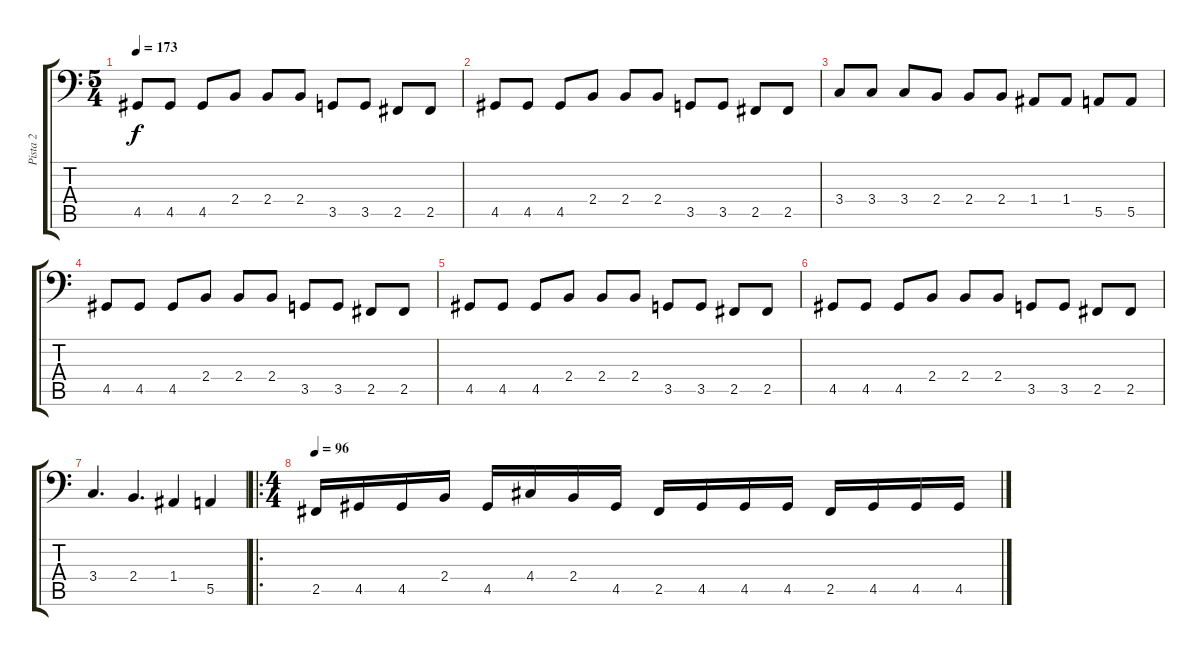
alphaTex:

\track ("Pista 2" "Pista 2") {instrument electricbassfinger}
\staff {score tabs}
\tuning (C3 G2 D2 A1 E1 B0) {hide}
\ts (5 4)
\tempo 173
\clef f4
\ks c
4.5.8{dy f} 4.5.8 4.5.8 2.4.8 2.4.8 2.4.8 3.5.8 3.5.8 2.5.8 2.5.8 |
4.5.8 4.5.8 4.5.8 2.4.8 2.4.8 2.4.8 3.5.8 3.5.8 2.5.8 2.5.8 |
3.4.8 3.4.8 3.4.8 2.4.8 2.4.8 2.4.8 1.4.8 1.4.8 5.5.8 5.5.8 |
4.5.8 4.5.8 4.5.8 2.4.8 2.4.8 2.4.8 3.5.8 3.5.8 2.5.8 2.5.8 |
4.5.8 4.5.8 4.5.8 2.4.8 2.4.8 2.4.8 3.5.8 3.5.8 2.5.8 2.5.8 |
4.5.8 4.5.8 4.5.8 2.4.8 2.4.8 2.4.8 3.5.8 3.5.8 2.5.8 2.5.8 |
3.4.4{d} 2.4.4{d} 1.4.4 5.5.4 |
\ro
\ts (4 4)
\tempo 96
2.5.16 4.5.16 4.5.16 2.4.16 4.5.16 4.4.16 2.4.16 4.5.16 2.5.16 4.5.16 4.5.16 4.5.16 2.5.16 4.5.16 4.5.16 4.5.16
